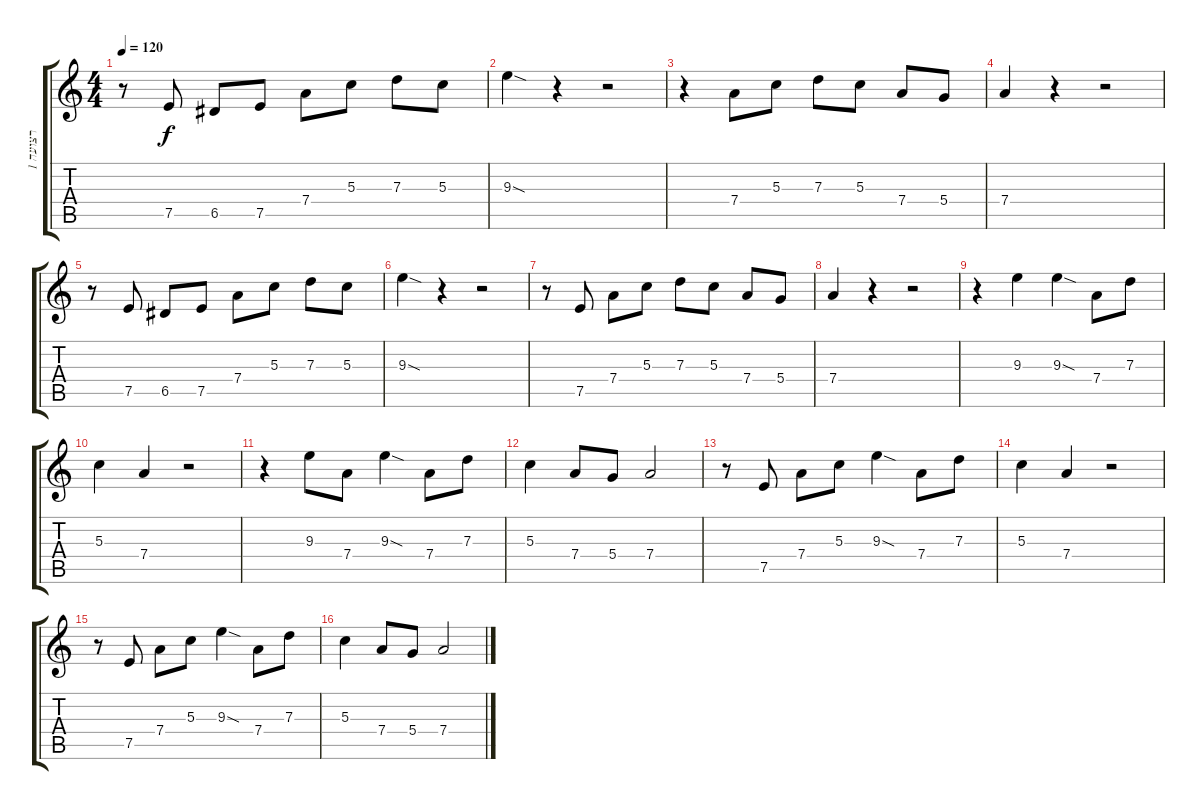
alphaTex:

\track ("רצועה 1" "רצועה 1") {instrument acousticguitarsteel}
\staff {score tabs}
\tuning (E4 B3 G3 D3 A2 E2) {hide}
\ts (4 4)
\tempo 120
\clef g2
\ks c
r.8{dy f} 7.5.8 6.5.8 7.5.8 7.4.8 5.3.8 7.3.8 5.3.8 |
9.3{sod}.4 r.4 r.2 |
r.4 7.4.8 5.3.8 7.3.8 5.3.8 7.4.8 5.4.8 |
7.4.4 r.4 r.2 |
r.8 7.5.8 6.5.8 7.5.8 7.4.8 5.3.8 7.3.8 5.3.8 |
9.3{sod}.4 r.4 r.2 |
r.8 7.5.8 7.4.8 5.3.8 7.3.8 5.3.8 7.4.8 5.4.8 |
7.4.4 r.4 r.2 |
r.4 9.3.4 9.3{sod}.4 7.4.8 7.3.8 |
5.3.4 7.4.4 r.2 |
r.4 9.3.8 7.4.8 9.3{sod}.4 7.4.8 7.3.8 |
5.3.4 7.4.8 5.4.8 7.4.2 |
r.8 7.5.8 7.4.8 5.3.8 9.3{sod}.4 7.4.8 7.3.8 |
5.3.4 7.4.4 r.2 |
r.8 7.5.8 7.4.8 5.3.8 9.3{sod}.4 7.4.8 7.3.8 |
5.3.4 7.4.8 5.4.8 7.4.2
